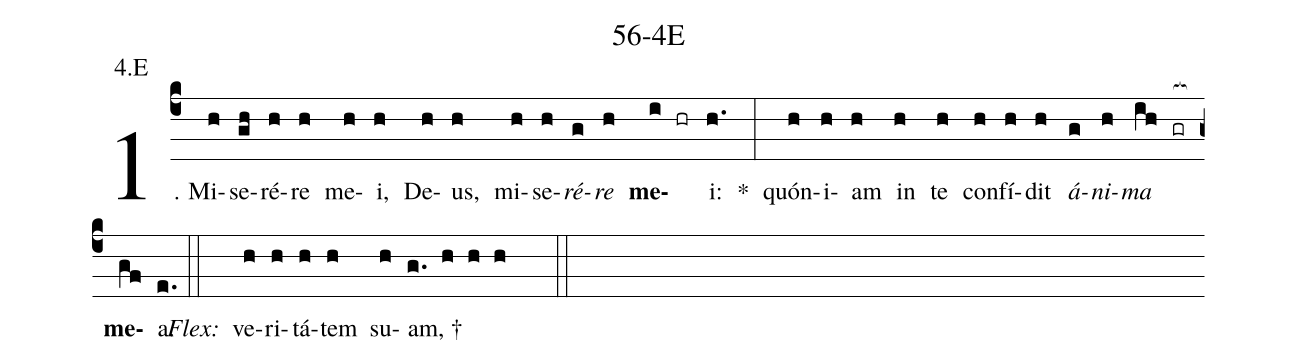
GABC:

name: 56-4E;
annotation: 4.E;
%%
(c4)1. Mi(h)se(gh)ré(h)re(h) me(h)i,(h) De(h)us,(h) mi(h)se(h)<i>ré</i>(g)<i>re</i>(h) <b>me</b>(i hr)i:(h.) *(:) quón(h)i(h)am(h) in(h) te(h) con(h)fí(h)dit(h) <i>á</i>(g)<i>ni</i>(h)<i>ma</i>(ih gr[ocb:1{]) <b>me</b>(gf[ocb:0}])a.(e.) (::)
<i>Flex:</i>()  ve(h)ri(h)tá(h)tem(h) su(h)am, †(g. h h h  ::)
